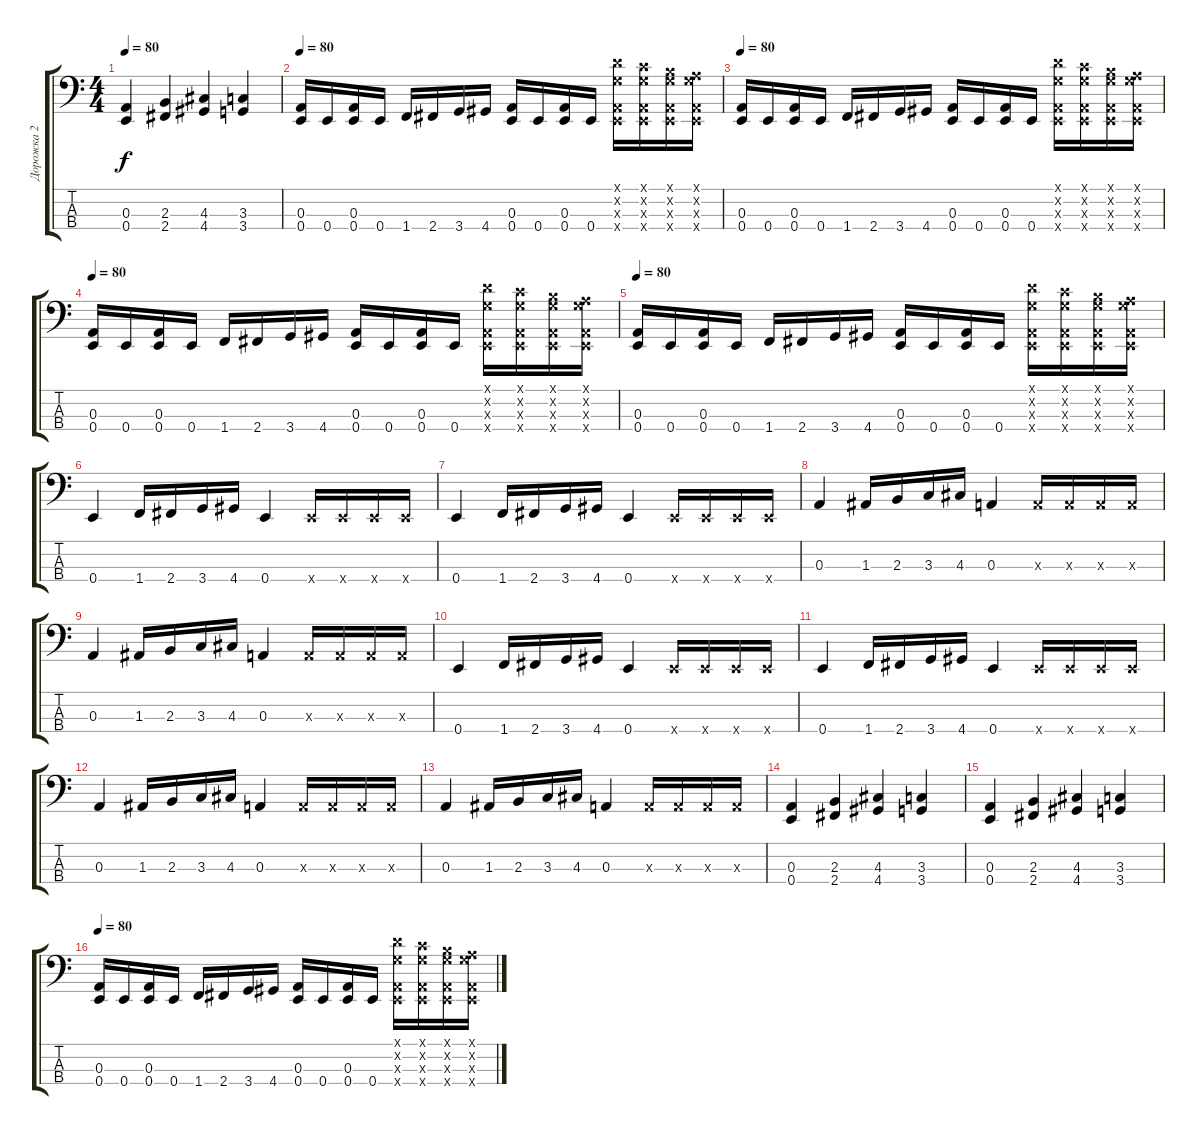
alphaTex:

\track ("Дорожка 2" "Дорожка 2") {instrument electricbasspick}
\staff {score tabs}
\tuning (G2 D2 A1 E1) {hide}
\ts (4 4)
\tempo 80
\clef f4
\ks c
(0.3 0.4).4{dy f} (2.3 2.4).4 (4.3 4.4).4 (3.3 3.4).4 |
\tempo 80
(0.3 0.4).16 0.4.16 (0.3 0.4).16 0.4.16 1.4.16 2.4.16 3.4.16 4.4.16 (0.3 0.4).16 0.4.16 (0.3 0.4).16 0.4.16 (0.1{x} 12.2{x} 0.3{x} 0.4{x}).16 (0.1{x} 10.2{x} 0.3{x} 0.4{x}).16 (0.1{x} 9.2{x} 0.3{x} 0.4{x}).16 (0.1{x} 7.2{x} 0.3{x} 0.4{x}).16 |
\tempo 80
(0.3 0.4).16 0.4.16 (0.3 0.4).16 0.4.16 1.4.16 2.4.16 3.4.16 4.4.16 (0.3 0.4).16 0.4.16 (0.3 0.4).16 0.4.16 (0.1{x} 12.2{x} 0.3{x} 0.4{x}).16 (0.1{x} 10.2{x} 0.3{x} 0.4{x}).16 (0.1{x} 9.2{x} 0.3{x} 0.4{x}).16 (0.1{x} 7.2{x} 0.3{x} 0.4{x}).16 |
\tempo 80
(0.3 0.4).16 0.4.16 (0.3 0.4).16 0.4.16 1.4.16 2.4.16 3.4.16 4.4.16 (0.3 0.4).16 0.4.16 (0.3 0.4).16 0.4.16 (0.1{x} 12.2{x} 0.3{x} 0.4{x}).16 (0.1{x} 10.2{x} 0.3{x} 0.4{x}).16 (0.1{x} 9.2{x} 0.3{x} 0.4{x}).16 (0.1{x} 7.2{x} 0.3{x} 0.4{x}).16 |
\tempo 80
(0.3 0.4).16 0.4.16 (0.3 0.4).16 0.4.16 1.4.16 2.4.16 3.4.16 4.4.16 (0.3 0.4).16 0.4.16 (0.3 0.4).16 0.4.16 (0.1{x} 12.2{x} 0.3{x} 0.4{x}).16 (0.1{x} 10.2{x} 0.3{x} 0.4{x}).16 (0.1{x} 9.2{x} 0.3{x} 0.4{x}).16 (0.1{x} 7.2{x} 0.3{x} 0.4{x}).16 |
0.4.4 1.4.16 2.4.16 3.4.16 4.4.16 0.4.4 0.4{x}.16 0.4{x}.16 0.4{x}.16 0.4{x}.16 |
0.4.4 1.4.16 2.4.16 3.4.16 4.4.16 0.4.4 0.4{x}.16 0.4{x}.16 0.4{x}.16 0.4{x}.16 |
0.3.4 1.3.16 2.3.16 3.3.16 4.3.16 0.3.4 0.3{x}.16 0.3{x}.16 0.3{x}.16 0.3{x}.16 |
0.3.4 1.3.16 2.3.16 3.3.16 4.3.16 0.3.4 0.3{x}.16 0.3{x}.16 0.3{x}.16 0.3{x}.16 |
0.4.4 1.4.16 2.4.16 3.4.16 4.4.16 0.4.4 0.4{x}.16 0.4{x}.16 0.4{x}.16 0.4{x}.16 |
0.4.4 1.4.16 2.4.16 3.4.16 4.4.16 0.4.4 0.4{x}.16 0.4{x}.16 0.4{x}.16 0.4{x}.16 |
0.3.4 1.3.16 2.3.16 3.3.16 4.3.16 0.3.4 0.3{x}.16 0.3{x}.16 0.3{x}.16 0.3{x}.16 |
0.3.4 1.3.16 2.3.16 3.3.16 4.3.16 0.3.4 0.3{x}.16 0.3{x}.16 0.3{x}.16 0.3{x}.16 |
(0.3 0.4).4 (2.3 2.4).4 (4.3 4.4).4 (3.3 3.4).4 |
(0.3 0.4).4 (2.3 2.4).4 (4.3 4.4).4 (3.3 3.4).4 |
\tempo 80
(0.3 0.4).16 0.4.16 (0.3 0.4).16 0.4.16 1.4.16 2.4.16 3.4.16 4.4.16 (0.3 0.4).16 0.4.16 (0.3 0.4).16 0.4.16 (0.1{x} 12.2{x} 0.3{x} 0.4{x}).16 (0.1{x} 10.2{x} 0.3{x} 0.4{x}).16 (0.1{x} 9.2{x} 0.3{x} 0.4{x}).16 (0.1{x} 7.2{x} 0.3{x} 0.4{x}).16
